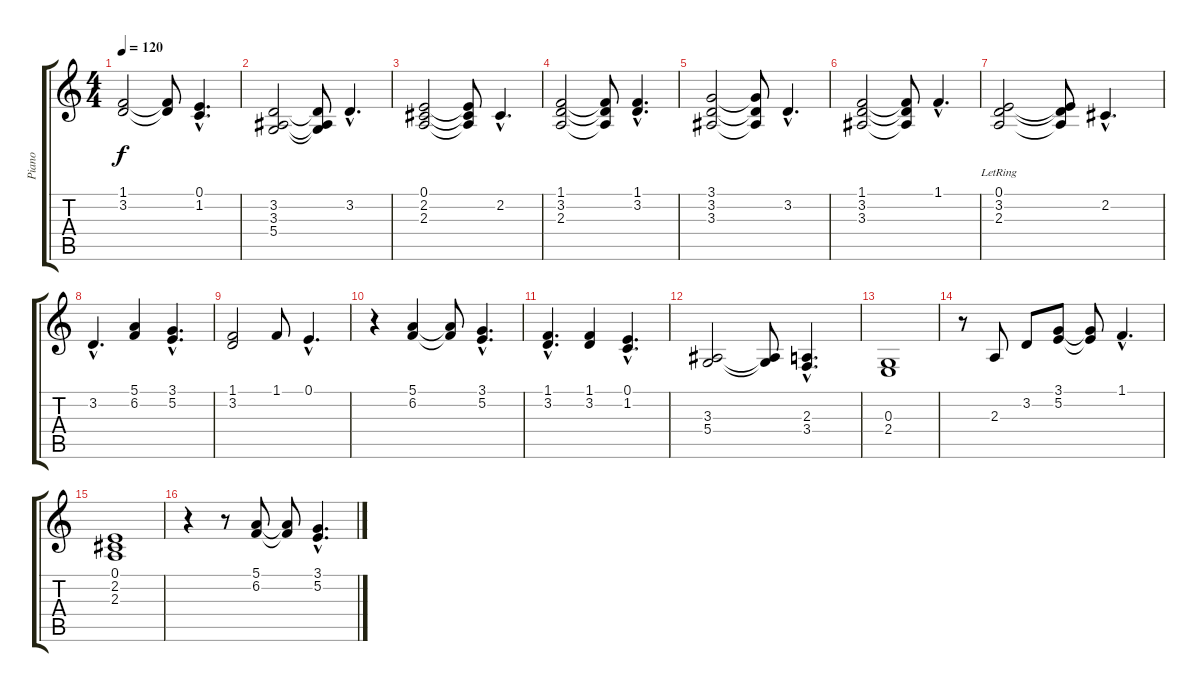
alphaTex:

\track ("Piano" "Piano") {instrument electricpiano2}
\staff {score tabs}
\tuning (E4 B3 G3 D3 A2 E2) {hide}
\ts (4 4)
\tempo 120
\clef g2
\ks c
(1.1 3.2).2{dy f} (1.1{t} 3.2{t}).8 (0.1{hac} 1.2{hac}).4{d} |
(3.2 3.3 5.4).2 (3.2{t} 3.3{t} 5.4{t}).8 3.2{hac}.4{d} |
(0.1 2.2 2.3).2 (0.1{t} 2.2{t} 2.3{t}).8 2.2{hac}.4{d} |
(1.1 3.2 2.3).2 (1.1{t} 3.2{t} 2.3{t}).8 (1.1{hac} 3.2{hac}).4{d} |
(3.1 3.2 3.3).2 (3.1{t} 3.2{t} 3.3{t}).8 3.2{hac}.4{d} |
(1.1 3.2 3.3).2 (1.1{t} 3.2{t} 3.3{t}).8 1.1{hac}.4{d} |
(0.1{lr} 3.2 2.3{lr}).2 (0.1{t} 3.2{t} 2.3{t}).8 2.2{hac}.4{d} |
3.2{hac}.4{d} (5.1 6.2).4 (3.1{hac} 5.2{hac}).4{d} |
(1.1 3.2).2 1.1.8 0.1{hac}.4{d} |
r.4 (5.1 6.2).4 (5.1{t} 6.2{t}).8 (3.1{hac} 5.2{hac}).4{d} |
(1.1{hac} 3.2{hac}).4{d} (1.1 3.2).4 (0.1{hac} 1.2{hac}).4{d} |
(3.3 5.4).2 (3.3{t} 5.4{t}).8 (2.3{hac} 3.4{hac}).4{d} |
(0.3 2.4).1 |
r.8 2.3.8 3.2.8 (3.1 5.2).8 (3.1{t} 5.2{t}).8 1.1{hac}.4{d} |
(0.1 2.2 2.3).1 |
r.4 r.8 (5.1 6.2).8 (5.1{t} 6.2{t}).8 (3.1{hac} 5.2{hac}).4{d}
